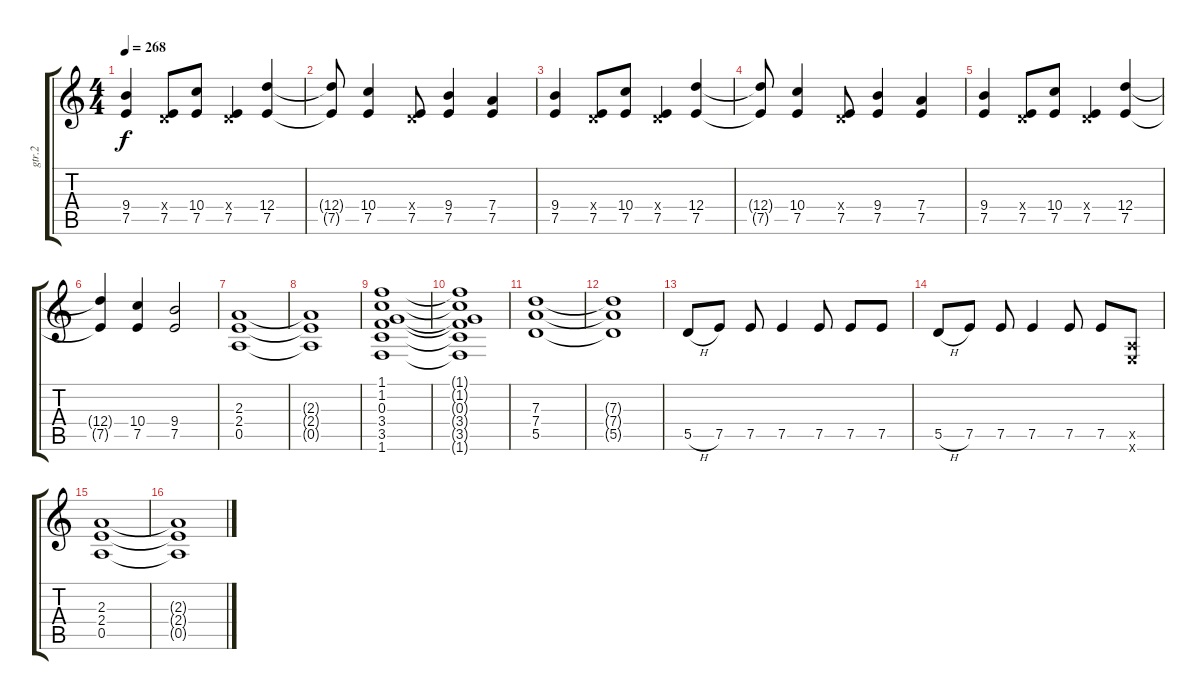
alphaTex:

\track ("gtr.2" "gtr.2") {instrument distortionguitar}
\staff {score tabs}
\tuning (E4 B3 G3 D3 A2 E2) {hide}
\ts (4 4)
\tempo 268
\clef g2
\ks c
(9.4 7.5).4{dy f} (0.4{x} 7.5).8 (10.4 7.5).8 (0.4{x} 7.5).4 (12.4 7.5).4 |
(12.4{t} 7.5{t}).8 (10.4 7.5).4 (0.4{x} 7.5).8 (9.4 7.5).4 (7.4 7.5).4 |
(9.4 7.5).4 (0.4{x} 7.5).8 (10.4 7.5).8 (0.4{x} 7.5).4 (12.4 7.5).4 |
(12.4{t} 7.5{t}).8 (10.4 7.5).4 (0.4{x} 7.5).8 (9.4 7.5).4 (7.4 7.5).4 |
(9.4 7.5).4 (0.4{x} 7.5).8 (10.4 7.5).8 (0.4{x} 7.5).4 (12.4 7.5).4 |
(12.4{t} 7.5{t}).4 (10.4 7.5).4 (9.4 7.5).2 |
(2.3 2.4 0.5).1 |
(2.3{t} 2.4{t} 0.5{t}).1 |
(1.1 1.2 0.3 3.4 3.5 1.6).1 |
(1.1{t} 1.2{t} 0.3{t} 3.4{t} 3.5{t} 1.6{t}).1 |
(7.3 7.4 5.5).1 |
(7.3{t} 7.4{t} 5.5{t}).1 |
5.5{h}.8 7.5.8 7.5.8 7.5.4 7.5.8 7.5.8 7.5.8 |
5.5{h}.8 7.5.8 7.5.8 7.5.4 7.5.8 7.5.8 (0.5{x} 0.6{x}).8 |
(2.3 2.4 0.5).1 |
(2.3{t} 2.4{t} 0.5{t}).1
